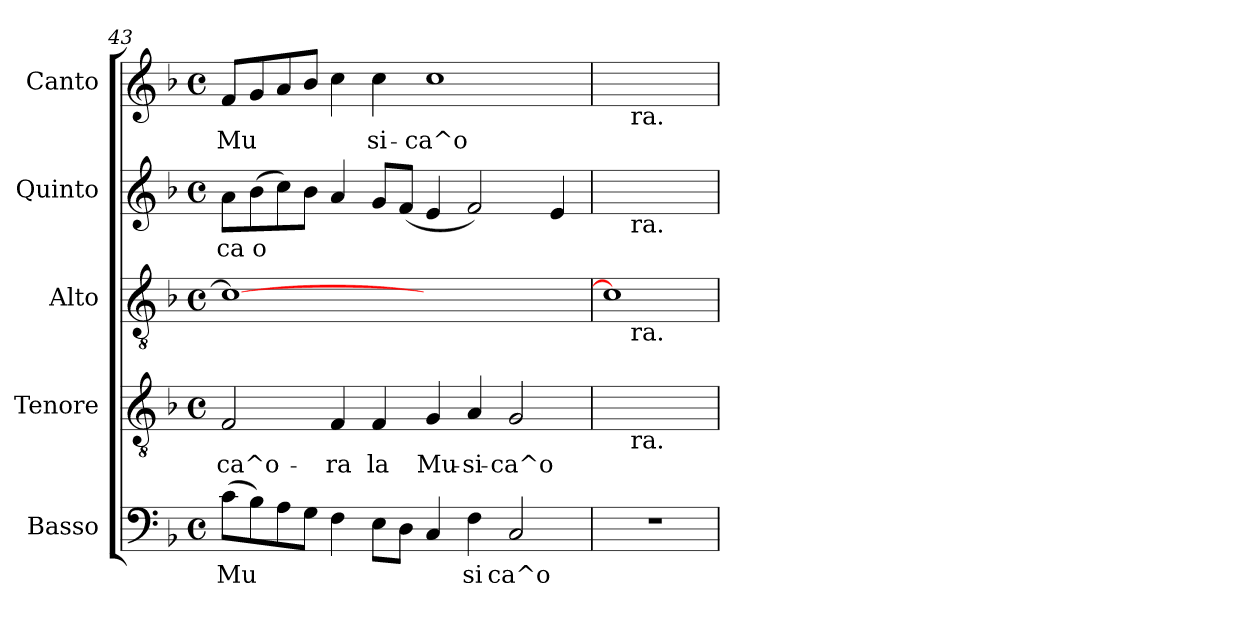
**kern	**text	**kern	**text	**kern	**text	**kern	**text	**kern	**text
*part5	*part5	*part4	*part4	*part3	*part3	*part2	*part2	*part1	*part1
*staff5	*staff5	*staff4	*staff4	*staff3	*staff3	*staff2	*staff2	*staff1	*staff1
*I"Basso	*	*I"Tenore	*	*I"Alto	*	*I"Quinto	*	*I"Canto	*
*clefF4	*	*clefGv2	*	*clefGv2	*	*clefG2	*	*clefG2	*
*k[b-]	*	*k[b-]	*	*k[b-]	*	*k[b-]	*	*k[b-]	*
*F:	*	*F:	*	*F:	*	*F:	*	*F:	*
*M4/4	*	*M4/4	*	*M4/4	*	*M4/4	*	*M4/4	*
*met(c)	*	*met(c)	*	*met(c)	*	*met(c)	*	*met(c)	*
=43	=43	=43	=43	=43	=43	=43	=43	=43	=43
!	!LO:LY:b:cj	!	!LO:LY:b:cj	!	!LO:LY:b:cj	!	!LO:LY:b:cj	!	!LO:LY:b:cj
(>8c\L	Mu	2F/	-ca^o-	1c_	.	8a\L	-ca	8f/L	Mu-
!	!LO:LY:b:cj	!	!	!	!	!	!LO:LY:b:cj	!	!LO:LY:b:cj
8B-\)	.	.	.	.	.	(<8b-\	o-	8g/	--
!	!LO:LY:b:cj	!	!	!	!	!	!LO:LY:b:cj	!	!LO:LY:b:cj
8A\	.	.	.	.	.	8cc\)	--	8a/	--
!	!LO:LY:b:cj	!	!	!	!	!	!LO:LY:b:cj	!	!LO:LY:b:cj
8G\J	.	.	.	.	.	8b-\J	--	8b-/J	--
!	!LO:LY:b:cj	!	!LO:LY:b:cj	!	!	!	!LO:LY:b:cj	!	!LO:LY:b:cj
4F\	.	4F/	-ra	.	.	4a/	--	4cc\	--
!	!LO:LY:b:cj	!	!LO:LY:b:cj	!	!	!	!LO:LY:b:cj	!	!LO:LY:b:cj
8E\L	.	4F/	la	.	.	8g/L	--	4cc\	-si-
!	!LO:LY:b:cj	!	!	!	!	!	!LO:LY:b:cj	!	!
8D\J	.	.	.	.	.	(>8f/J	--	.	.
!	!LO:LY:b:cj	!	!LO:LY:b:cj	!	!	!	!LO:LY:b:cj	!	!LO:LY:b:cj
4C/	.	4G/	Mu-	1ryy	.	4e/	--	1cc	-ca^o-
!	!LO:LY:b:cj	!	!LO:LY:b:cj	!	!	!	!LO:LY:b:cj	!	!
4F\	si	4A/	-si-	.	.	2f/)	--	.	.
!	!LO:LY:b:cj	!	!LO:LY:b:cj	!	!	!	!	!	!
2C/	ca^o	2G/	-ca^o-	.	.	.	.	.	.
!	!	!	!	!	!	!	!LO:LY:b:cj	!	!
.	.	.	.	.	.	4e/	--	.	.
=44	=44	=44	=44	=44	=44	=44	=44	=44	=44
*	*	*	*	*^	*	*	*	*	*
1r	.	8ryy	.	1c]	8ryy	.	8ryy	.	8ryy	.
!	!	!	!	!	!	!	!	!	!LO:TX:b:t=ra.	!
!	!	!	!	!	!	!	!LO:TX:b:t=ra.	!	!	!
!	!	!	!	!	!LO:TX:b:t=ra.	!	!	!	!	!
!	!	!LO:TX:b:t=ra.	!	!	!	!	!	!	!	!
.	.	2..ryy	.	.	2..ryy	.	2..ryy	.	2..ryy	.
*	*	*	*	*v	*v	*	*	*	*	*
=	=	=	=	=	=	=	=	=	=
*-	*-	*-	*-	*-	*-	*-	*-	*-	*-
